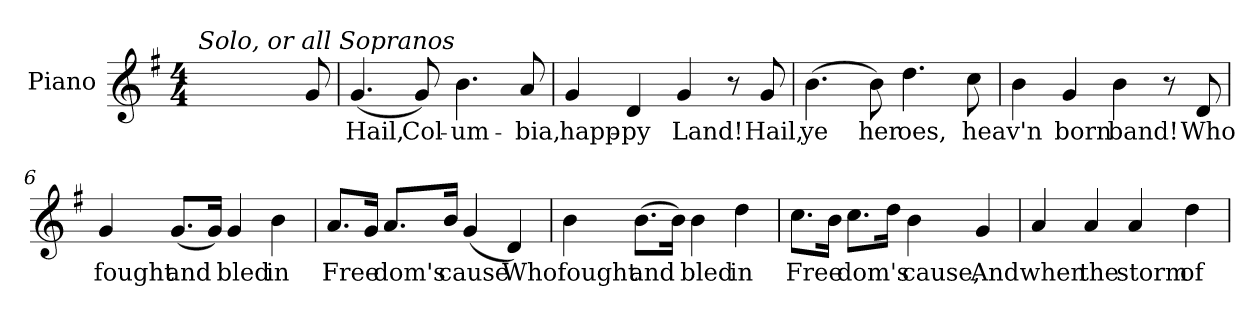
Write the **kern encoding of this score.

**kern	**text
*part1	*part1
*staff1	*staff1
*I"Piano	*
*I'Pno.	*
!!LO:PB:g=z
*clefG2	*
*k[f#]	*
*G:	*
*M4/4	*
=1	=1
!LO:TX:a:i:t=Solo, or all Sopranos	!
2..ryy	.
8gi/	.
=2	=2
!	!LO:LY:b:color=#000000
(4.gi/	Hail,
!	!LO:LY:b:color=#000000
8gi/)	Col-
!	!LO:LY:b:color=#000000
4.bi\	-um-
!	!LO:LY:b:color=#000000
8ai/	-bia,
=3	=3
!	!LO:LY:b:color=#000000
4gi/	happ-
!	!LO:LY:b:color=#000000
4di/	-py
!	!LO:LY:b:color=#000000
4gi/	Land!
8r	.
!	!LO:LY:b:color=#000000
8gi/	Hail,
=4	=4
!	!LO:LY:b:color=#000000
(4.bi\	ye
!	!LO:LY:b:color=#000000
8bi\)	her
!	!LO:LY:b:color=#000000
4.ddi\	oes,
!	!LO:LY:b:color=#000000
8cci\	heav'n
!!LO:LB:g=z
=5	=5
4bi\	.
!	!LO:LY:b:color=#000000
4gi/	born
!	!LO:LY:b:color=#000000
4bi\	band!
8r	.
!	!LO:LY:b:color=#000000
8di/	Who
=6	=6
!	!LO:LY:b:color=#000000
4gi/	fought
!	!LO:LY:b:color=#000000
(8.gi/L	and
16gi/Jk)	.
!	!LO:LY:b:color=#000000
4gi/	bled
!	!LO:LY:b:color=#000000
4bi\	in
=7	=7
!	!LO:LY:b:color=#000000
8.ai/L	Free
16gi/Jk	.
!	!LO:LY:b:color=#000000
8.ai/L	dom's
!	!LO:LY:b:color=#000000
16bi/Jk	cause
(4gi/	.
!	!LO:LY:b:color=#000000
4di/)	Who
=8	=8
!	!LO:LY:b:color=#000000
4bi\	fought
!	!LO:LY:b:color=#000000
(8.bi\L	and
16bi\Jk)	.
!	!LO:LY:b:color=#000000
4bi\	bled
!	!LO:LY:b:color=#000000
4ddi\	in
!!LO:LB:g=z
=9	=9
!	!LO:LY:b:color=#000000
8.cci\L	Free
16bi\Jk	.
!	!LO:LY:b:color=#000000
8.cci\L	dom's
16ddi\Jk	.
!	!LO:LY:b:color=#000000
4bi\	cause,
!	!LO:LY:b:color=#000000
4gi/	And
=10	=10
!	!LO:LY:b:color=#000000
4ai/	when
!	!LO:LY:b:color=#000000
4ai/	the
!	!LO:LY:b:color=#000000
4ai/	storm
!	!LO:LY:b:color=#000000
4ddi\	of
=	=
*-	*-
